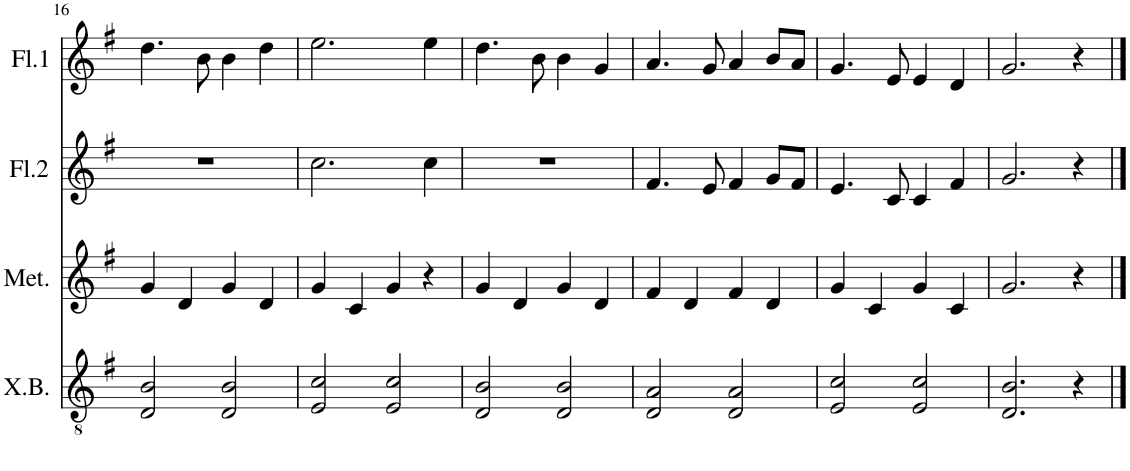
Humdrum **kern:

**kern	**kern	**kern	**kern
*part4	*part3	*part2	*part1
*staff4	*staff3	*staff2	*staff1
*I"Xil Bajo	*I"Metalófono	*I"Flauta 2	*I"Flauta 1
*I'X.B.	*I'Met.	*I'Fl.2	*I'Fl.1
!!LO:PB:g=z
*clefGv2	*clefG2	*clefG2	*clefG2
*k[f#]	*k[f#]	*k[f#]	*k[f#]
*M4/4	*M4/4	*M4/4	*M4/4
=16	=16	=16	=16
2D/ 2B/	4g/	1r	4.dd\
.	4d/	.	.
.	.	.	8b\
2D/ 2B/	4g/	.	4b\
.	4d/	.	4dd\
=17	=17	=17	=17
2E/ 2c/	4g/	2.cc\	2.ee\
.	4c/	.	.
2E/ 2c/	4g/	.	.
.	4r	4cc\	4ee\
=18	=18	=18	=18
2D/ 2B/	4g/	1r	4.dd\
.	4d/	.	.
.	.	.	8b\
2D/ 2B/	4g/	.	4b\
.	4d/	.	4g/
=19	=19	=19	=19
2D/ 2A/	4f#/	4.f#/	4.a/
.	4d/	.	.
.	.	8e/	8g/
2D/ 2A/	4f#/	4f#/	4a/
.	4d/	8g/L	8b/L
.	.	8f#/J	8a/J
=20	=20	=20	=20
2E/ 2c/	4g/	4.e/	4.g/
.	4c/	.	.
.	.	8c/	8e/
2E/ 2c/	4g/	4c/	4e/
.	4c/	4f#/	4d/
=21	=21	=21	=21
2.D/ 2.B/	2.g/	2.g/	2.g/
4r	4r	4r	4r
==	==	==	==
*-	*-	*-	*-
